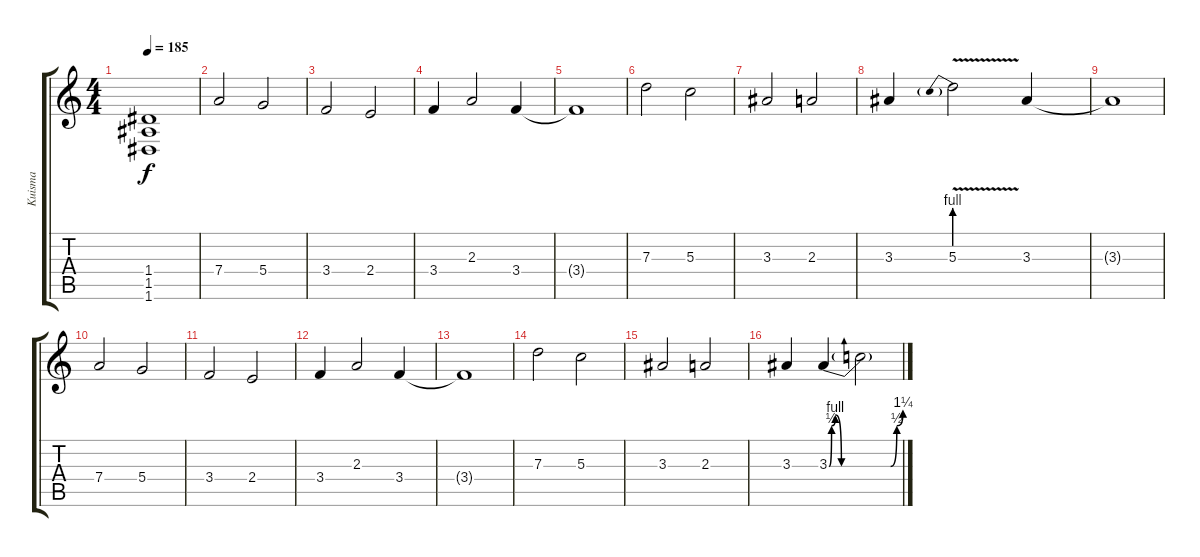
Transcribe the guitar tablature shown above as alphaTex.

\track ("Kuisma" "Kuisma") {instrument distortionguitar}
\staff {score tabs}
\tuning (E4 B3 G3 D3 A2 D2) {hide}
\ts (4 4)
\tempo 185
\clef g2
\ks c
(1.4{t} 1.5{t} 1.6{t}).1{dy f} |
7.4.2 5.4.2 |
3.4.2 2.4.2 |
3.4.4 2.3.2 3.4.4 |
3.4{t}.1 |
7.3.2 5.3.2 |
3.3.2 2.3.2 |
3.3.4 5.3{be (prebend 0 4 60 4) v}.2 3.3.4 |
3.3{t}.1 |
7.4.2 5.4.2 |
3.4.2 2.4.2 |
3.4.4 2.3.2 3.4.4 |
3.4{t}.1 |
7.3.2 5.3.2 |
3.3.2 2.3.2 |
3.3.4 3.3{be (custom 0 0 2 2 5 4 10 0 45 0 50 0 55 2 60 5)}.4 3.3{t}.2
